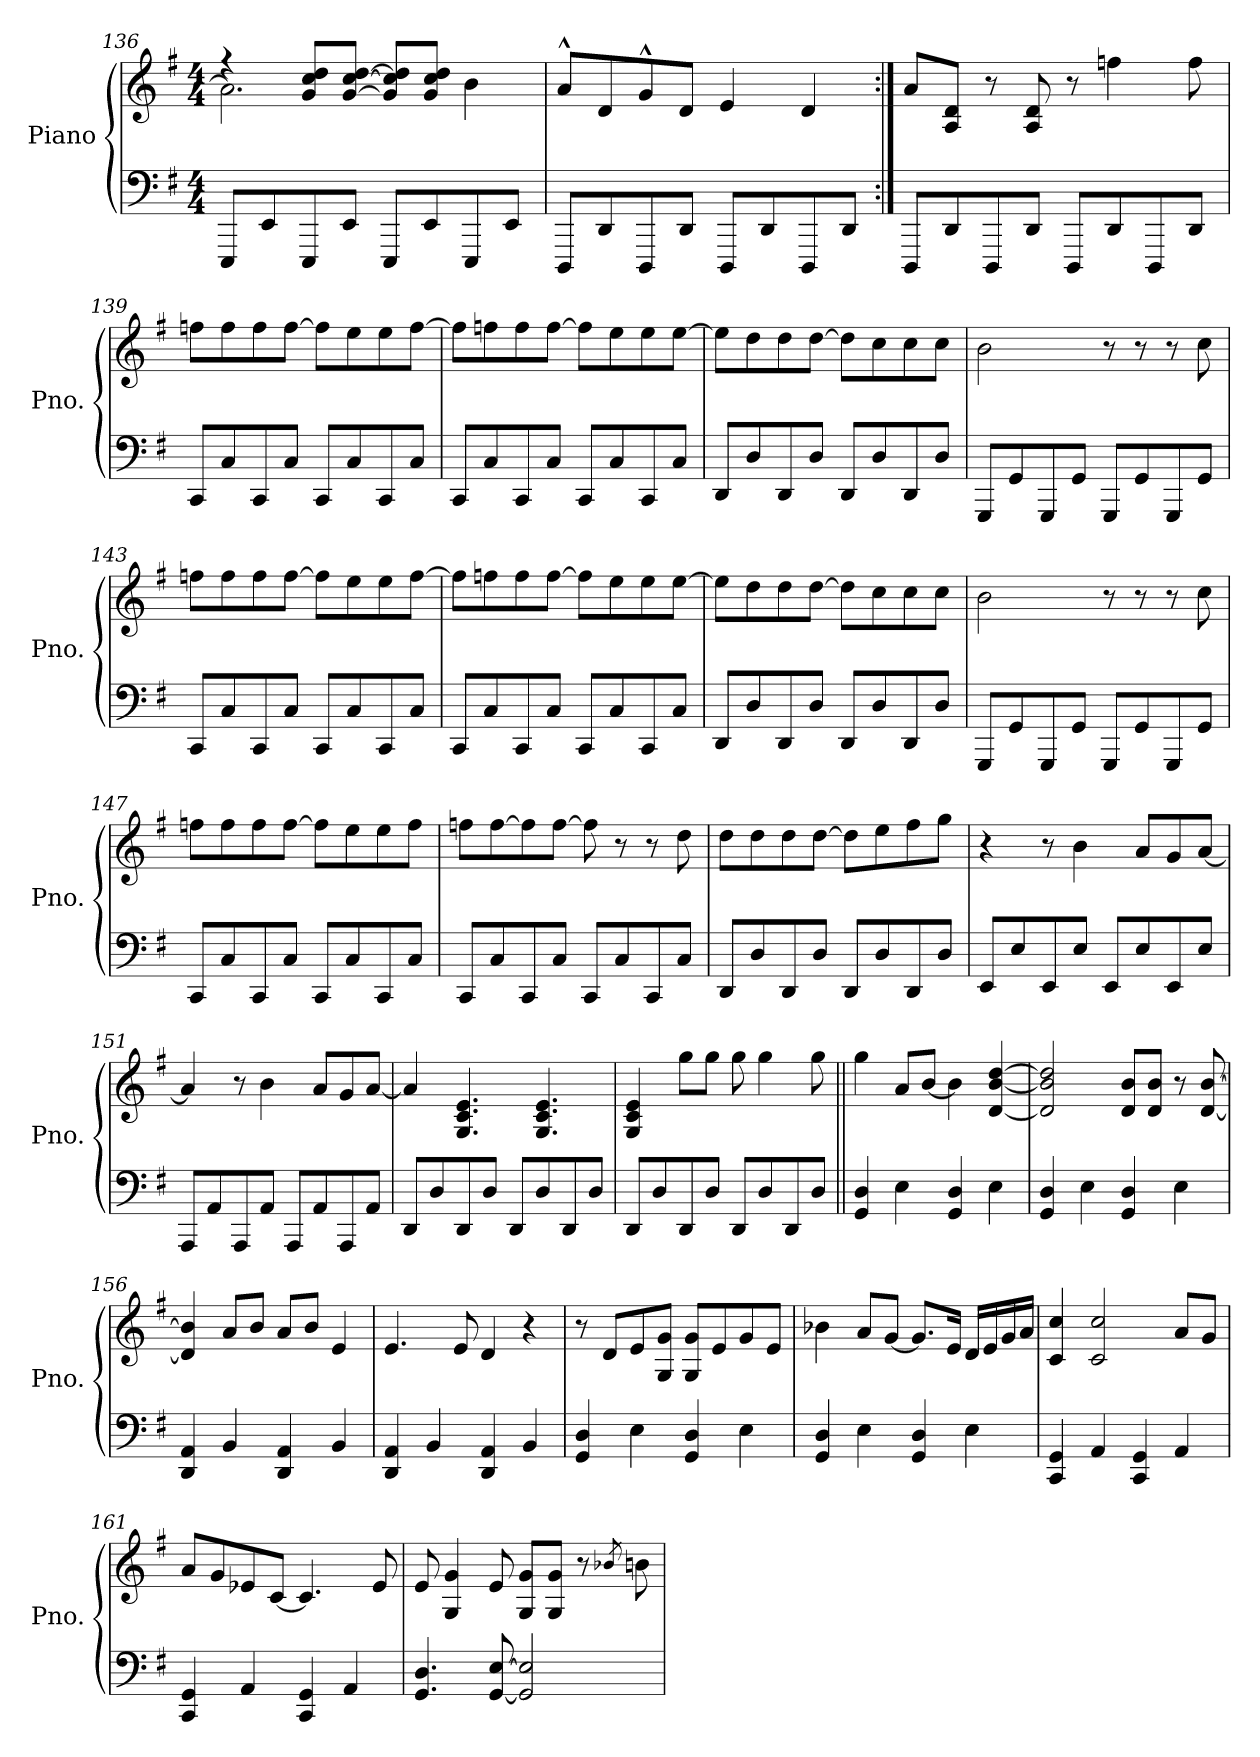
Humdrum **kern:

**kern	**kern
*part1	*part1
*staff2	*staff1
*I"Piano	*
*I'Pno.	*
!!LO:LB:g=z
*clefF4	*clefG2
*k[f#]	*k[f#]
*M4/4	*M4/4
=136	=136
*	*^
8EEE/L	4r	2.a\]
8EE/	.	.
8EEE/	8g/ 8cc/ 8dd/L	.
8EE/J	[8g/ [8cc/ [8dd/J	.
8EEE/L	8g/] 8cc/] 8dd/]L	.
8EE/	8g/ 8cc/ 8dd/J	.
8EEE/	4ryy	4b\
8EE/J	.	.
=137	=137	=137
8DDD/L	8a^^/L	4ryy
8DD/	8d/	.
8DDD/	8g^^/	4ryy
8DD/J	8d/J	.
8DDD/L	4e/	4ryy
8DD/	.	.
8DDD/	4d/	4ryy
8DD/J	.	.
*	*v	*v
=138:|!	=138:|!
8DDD/L	8a/L
8DD/	8A/ 8d/J
8DDD/	8r
8DD/J	8A/ 8d/
8DDD/L	8r
8DD/	4ffn\
8DDD/	.
8DD/J	8ff\
=139	=139
8CC/L	8ffn\L
8C/	8ff\
8CC/	8ff\
8C/J	[8ff\J
8CC/L	8ff\L]
8C/	8ee\
8CC/	8ee\
8C/J	[8ff\J
!!LO:LB:g=z
=140	=140
8CC/L	8ff\L]
8C/	8ffn\
8CC/	8ff\
8C/J	[8ff\J
8CC/L	8ff\L]
8C/	8ee\
8CC/	8ee\
8C/J	[8ee\J
=141	=141
8DD/L	8ee\L]
8D/	8dd\
8DD/	8dd\
8D/J	[8dd\J
8DD/L	8dd\L]
8D/	8cc\
8DD/	8cc\
8D/J	8cc\J
=142	=142
8GGG/L	2b\
8GG/	.
8GGG/	.
8GG/J	.
8GGG/L	8r
8GG/	8r
8GGG/	8r
8GG/J	8cc\
=143	=143
8CC/L	8ffn\L
8C/	8ff\
8CC/	8ff\
8C/J	[8ff\J
8CC/L	8ff\L]
8C/	8ee\
8CC/	8ee\
8C/J	[8ff\J
=144	=144
8CC/L	8ff\L]
8C/	8ffn\
8CC/	8ff\
8C/J	[8ff\J
8CC/L	8ff\L]
8C/	8ee\
8CC/	8ee\
8C/J	[8ee\J
!!LO:PB:g=z
=145	=145
8DD/L	8ee\L]
8D/	8dd\
8DD/	8dd\
8D/J	[8dd\J
8DD/L	8dd\L]
8D/	8cc\
8DD/	8cc\
8D/J	8cc\J
=146	=146
8GGG/L	2b\
8GG/	.
8GGG/	.
8GG/J	.
8GGG/L	8r
8GG/	8r
8GGG/	8r
8GG/J	8cc\
=147	=147
8CC/L	8ffn\L
8C/	8ff\
8CC/	8ff\
8C/J	[8ff\J
8CC/L	8ff\L]
8C/	8ee\
8CC/	8ee\
8C/J	8ff\J
=148	=148
8CC/L	8ffn\L
8C/	[8ff\
8CC/	8ff\]
8C/J	[8ff\J
8CC/L	8ff\]
8C/	8r
8CC/	8r
8C/J	8dd\
=149	=149
8DD/L	8dd\L
8D/	8dd\
8DD/	8dd\
8D/J	[8dd\J
8DD/L	8dd\L]
8D/	8ee\
8DD/	8ff#\
8D/J	8gg\J
!!LO:LB:g=z
=150	=150
8EE/L	4r
8E/	.
8EE/	8r
8E/J	4b\
8EE/L	.
8E/	8a/L
8EE/	8g/
8E/J	[8a/J
=151	=151
8AAA/L	4a/]
8AA/	.
8AAA/	8r
8AA/J	4b\
8AAA/L	.
8AA/	8a/L
8AAA/	8g/
8AA/J	[8a/J
=152	=152
8DD/L	4a/]
8D/	.
8DD/	4.G/ 4.c/ 4.e/
8D/J	.
8DD/L	.
8D/	4.G/ 4.c/ 4.e/
8DD/	.
8D/J	.
=153	=153
8DD/L	4G/ 4c/ 4e/
8D/	.
8DD/	8gg\L
8D/J	8gg\J
8DD/L	8gg\
8D/	4gg\
8DD/	.
8D/J	8gg\
=154||	=154||
4GG/ 4D/	4gg\
4E\	8a/L
.	[8b/J
4GG/ 4D/	4b\]
4E\	[4d/ [4b/ [4dd/
!!LO:LB:g=z
=155	=155
4GG/ 4D/	2d/] 2b/] 2dd/]
4E\	.
4GG/ 4D/	8d/ 8b/L
.	8d/ 8b/J
4E\	8r
.	[8d/ [8b/
=156	=156
4DD/ 4AA/	4d/] 4b/]
4BB/	8a/L
.	8b/J
4DD/ 4AA/	8a/L
.	8b/J
4BB/	4e/
=157	=157
4DD/ 4AA/	4.e/
4BB/	.
.	8e/
4DD/ 4AA/	4d/
4BB/	4r
=158	=158
4GG/ 4D/	8r
.	8d/L
4E\	8e/
.	8G/ 8g/J
4GG/ 4D/	8G/ 8g/L
.	8e/
4E\	8g/
.	8e/J
=159	=159
4GG/ 4D/	4b-X\
4E\	8a/L
.	[8g/J
4GG/ 4D/	8.g/L]
.	16e/Jk
4E\	16d/LL
.	16e/
.	16g/
.	16a/JJ
=160	=160
4CC/ 4GG/	4c/ 4cc/
4AA/	2c/ 2cc/
4CC/ 4GG/	.
4AA/	8a/L
.	8g/J
!!LO:LB:g=z
=161	=161
4CC/ 4GG/	8a/L
.	8g/
4AA/	8e-X/
.	[8c/J
4CC/ 4GG/	4.c/]
4AA/	.
.	8e-/
=162	=162
4.GG/ 4.D/	8e/
.	4G/ 4g/
[8GG/ [8E/	8e/
2GG/] 2E/]	8G/ 8g/L
.	8G/ 8g/J
.	8r
.	8qb-X/
.	8bn\
=	=
*-	*-
